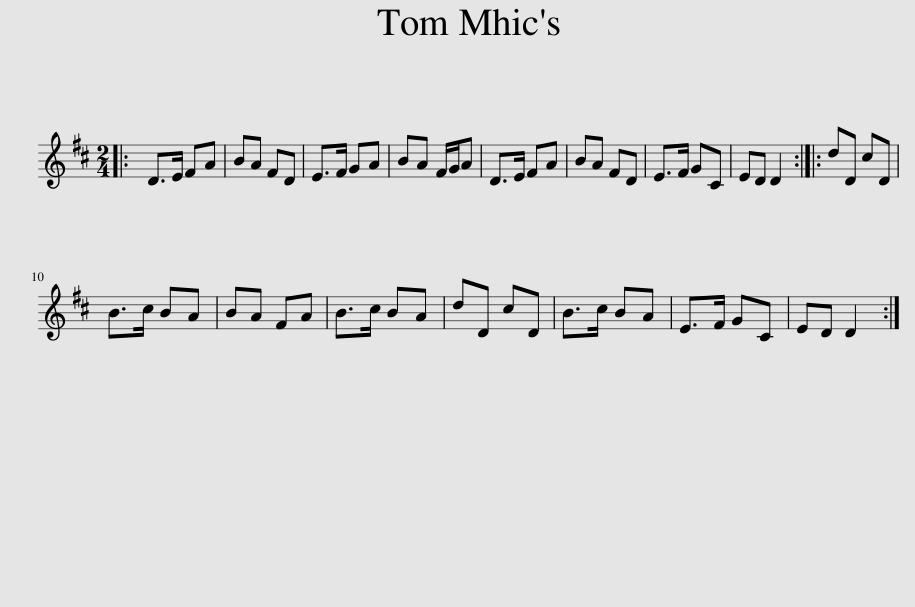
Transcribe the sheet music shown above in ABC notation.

X:1
L:1/8
M:2/4
I:linebreak $
K:D
V:1 treble
V:1
|: D>E FA | BA FD | E>F GA | BA F/G/A | D>E FA | %5
 BA FD | E>F GC | ED D2 :: dD cD |$ B>c BA | %10
 BA FA | B>c BA | dD cD | B>c BA | E>F GC | %15
 ED D2 :| %16
